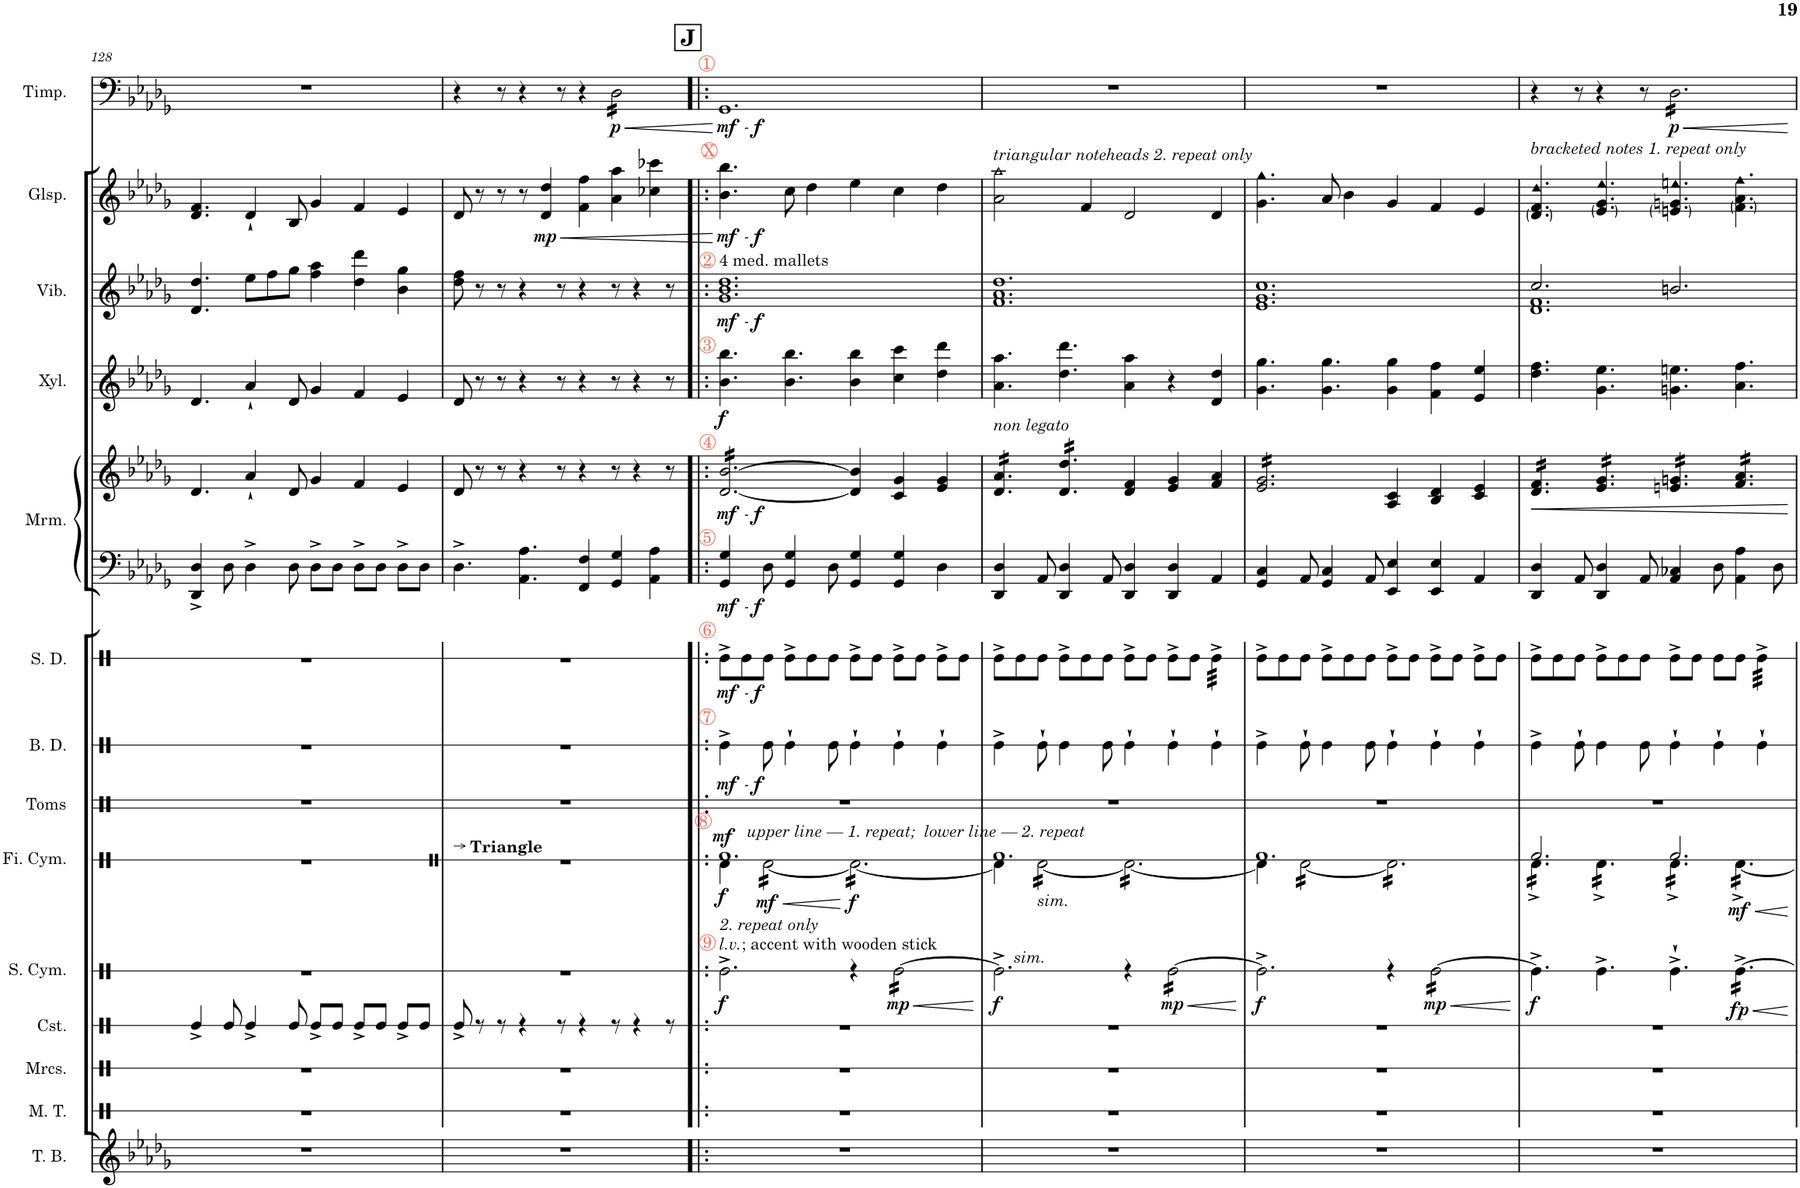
**kern	**kern	**kern	**kern	**kern	**dynam	**kern	**dynam	**kern	**kern	**dynam	**kern	**dynam	**kern	**kern	**dynam	**kern	**dynam	**kern	**dynam	**kern	**dynam	**kern	**dynam
*part14	*part13	*part12	*part11	*part10	*part10	*part9	*part9	*part8	*part7	*part7	*part6	*part6	*part5	*part5	*part5	*part4	*part4	*part3	*part3	*part2	*part2	*part1	*part1
*staff15	*staff14	*staff13	*staff12	*staff11	*staff11	*staff10	*staff10	*staff9	*staff8	*staff8	*staff7	*staff7	*staff6	*staff5	*staff5/6	*staff4	*staff4	*staff3	*staff3	*staff2	*staff2	*staff1	*staff1
*I"Tubular Bells	*I"Mark Tree	*I"Maracas	*I"Castanets	*I"Suspended Cymbal	*	*I"Triangle Finger Cymbals	*	*I"Concert Toms	*I"Bass Drum	*	*I"Snare Drum	*	*I"Marimba	*	*	*I"Xylophone	*	*I"Vibraphone	*	*I"Glockenspiel	*	*I"Timpani	*
*I'T. B.	*I'M. T.	*I'Mrcs.	*I'Cst.	*I'S. Cym.	*	*I'Tri.	*	*I'Toms	*I'B. D.	*	*I'S. D.	*	*I'Mrm.	*	*	*I'Xyl.	*	*I'Vib.	*	*I'Glsp.	*	*I'Timp.	*
!!LO:PB:g=z
*clefG2	*clefX	*clefX	*clefX	*clefX	*	*clefX	*	*clefX	*clefX	*	*clefX	*	*clefF4	*clefG2	*	*clefG2	*	*clefG2	*	*clefG2	*	*clefF4	*
*	*	*	*	*	*	*	*	*	*	*	*	*	*	*	*	*Trd-7c-12	*	*	*	*Trd-14c-24	*	*	*
*k[b-e-a-d-g-]	*k[]	*k[]	*k[]	*k[]	*	*k[]	*	*k[]	*k[]	*	*k[]	*	*k[b-e-a-d-g-]	*k[b-e-a-d-g-]	*	*k[b-e-a-d-g-]	*	*k[b-e-a-d-g-]	*	*k[b-e-a-d-g-]	*	*k[b-e-a-d-g-]	*
*M12/8	*M12/8	*M12/8	*M12/8	*M12/8	*	*M12/8	*	*M12/8	*M12/8	*	*M12/8	*	*M12/8	*M12/8	*	*M12/8	*	*M12/8	*	*M12/8	*	*M12/8	*
=128	=128	=128	=128	=128	=128	=128	=128	=128	=128	=128	=128	=128	=128	=128	=128	=128	=128	=128	=128	=128	=128	=128	=128
1.r	1.r	1.r	4Re^/	1.r	.	1.r	.	1.r	1.r	.	1.r	.	4DD-/^ 4D-/^	4.d-/	.	4.d-/	.	4.d-/ 4.dd-/	.	4.d-/ 4.f/	.	1.r	.
.	.	.	8Re/	.	.	.	.	.	.	.	.	.	8D-\	.	.	.	.	.	.	.	.	.	.
.	.	.	4Re^/	.	.	.	.	.	.	.	.	.	4D-^\	4a-`/	.	4a-`/	.	8ee-\L	.	4d-`/	.	.	.
.	.	.	.	.	.	.	.	.	.	.	.	.	.	.	.	.	.	8ff\	.	.	.	.	.
.	.	.	8Re/	.	.	.	.	.	.	.	.	.	8D-\	8d-/	.	8d-/	.	8gg-\J	.	8B-/	.	.	.
.	.	.	8Re^/L	.	.	.	.	.	.	.	.	.	8D-^\L	4g-/	.	4g-/	.	4ff\ 4aa-\	.	4g-/	.	.	.
.	.	.	8Re/J	.	.	.	.	.	.	.	.	.	8D-\J	.	.	.	.	.	.	.	.	.	.
.	.	.	8Re^/L	.	.	.	.	.	.	.	.	.	8D-^\L	4f/	.	4f/	.	4dd-\ 4ddd-\	.	4f/	.	.	.
.	.	.	8Re/J	.	.	.	.	.	.	.	.	.	8D-\J	.	.	.	.	.	.	.	.	.	.
.	.	.	8Re^/L	.	.	.	.	.	.	.	.	.	8D-^\L	4e-/	.	4e-/	.	4b-\ 4gg-\	.	4e-/	.	.	.
.	.	.	8Re/J	.	.	.	.	.	.	.	.	.	8D-\J	.	.	.	.	.	.	.	.	.	.
=129	=129	=129	=129	=129	=129	=129	=129	=129	=129	=129	=129	=129	=129	=129	=129	=129	=129	=129	=129	=129	=129	=129	=129
*	*	*	*	*	*	*clefX	*	*	*	*	*	*	*	*	*	*	*	*	*	*	*	*	*
!	!	!	!	!	!	!LO:TX:a:B:t=→ Triangle	!	!	!	!	!	!	!	!	!	!	!	!	!	!	!	!	!
1.r	1.r	1.r	8Re^/	1.r	.	1.r	.	1.r	1.r	.	1.r	.	4.D-^\	8d-/	.	8d-/	.	8dd-\ 8ff\	.	8d-/	.	4r	.
.	.	.	8r	.	.	.	.	.	.	.	.	.	.	8r	.	8r	.	8r	.	8r	.	.	.
.	.	.	8r	.	.	.	.	.	.	.	.	.	.	8r	.	8r	.	8r	.	8r	.	8r	.
.	.	.	4r	.	.	.	.	.	.	.	.	.	4.AA-\ 4.A-\	4r	.	4r	.	4r	.	8r	.	4r	.
!	!	!	!	!	!	!	!	!	!	!	!	!	!	!	!	!	!	!	!	!	!LO:HP:b	!	!
!	!	!	!	!	!	!	!	!	!	!	!	!	!	!	!	!	!	!	!	!	!LO:DY:n=1:b	!	!
.	.	.	.	.	.	.	.	.	.	.	.	.	.	.	.	.	.	.	.	4d-/ 4dd-/	< mp	.	.
.	.	.	8r	.	.	.	.	.	.	.	.	.	.	8r	.	8r	.	8r	.	.	.	8r	.
.	.	.	4r	.	.	.	.	.	.	.	.	.	4FF/ 4F/	4r	.	4r	.	4r	.	4f\ 4ff\	.	4r	.
!	!	!	!	!	!	!	!	!	!	!	!	!	!	!	!	!	!	!	!	!	!	!	!LO:HP:b
!	!	!	!	!	!	!	!	!	!	!	!	!	!	!	!	!	!	!	!	!	!	!	!LO:DY:n=1:b
*	*	*	*	*	*	*	*	*	*	*	*	*	*	*	*	*	*	*	*	*	*	*tremolo	*
.	.	.	8r	.	.	.	.	.	.	.	.	.	4GG-/ 4G-/	8r	.	8r	.	8r	.	4a-\ 4aa-\	.	16D-\LL	< p
.	.	.	.	.	.	.	.	.	.	.	.	.	.	.	.	.	.	.	.	.	.	16D-\	.
.	.	.	4r	.	.	.	.	.	.	.	.	.	.	4r	.	4r	.	4r	.	.	.	16D-\	.
.	.	.	.	.	.	.	.	.	.	.	.	.	.	.	.	.	.	.	.	.	.	16D-\	.
.	.	.	.	.	.	.	.	.	.	.	.	.	4AA-\ 4A-\	.	.	.	.	.	.	4cc-X\ 4ccc-X\	.	16D-\	.
.	.	.	.	.	.	.	.	.	.	.	.	.	.	.	.	.	.	.	.	.	.	16D-\	.
.	.	.	8r	.	.	.	.	.	.	.	.	.	.	8r	.	8r	.	8r	.	.	.	16D-\	.
.	.	.	.	.	.	.	.	.	.	.	.	.	.	.	.	.	.	.	.	.	.	16D-\JJ	.
*	*	*	*	*	*	*	*	*	*	*	*	*	*	*	*	*	*	*	*	*	*	*Xtremolo	*
.	.	.	.	.	.	.	.	.	.	.	.	.	.	.	.	.	.	.	.	.	[	.	[
!!LO:REH:place=s1:a:B:cj:fs=14:t=J
=130!|:	=130!|:	=130!|:	=130!|:	=130!|:	=130!|:	=130!|:	=130!|:	=130!|:	=130!|:	=130!|:	=130!|:	=130!|:	=130!|:	=130!|:	=130!|:	=130!|:	=130!|:	=130!|:	=130!|:	=130!|:	=130!|:	=130!|:	=130!|:
*	*	*	*	*	*	*^	*	*	*	*	*	*	*	*	*	*	*	*	*	*	*	*	*
!	!	!	!	!	!	!	!	!	!	!	!	!	!	!	!	!	!	!	!	!	!	!	!LO:TX:a:color=#FD6C54:t=1	!
!	!	!	!	!	!	!	!	!	!	!	!	!	!	!	!	!	!	!	!	!	!LO:TX:a:color=#FD6C54:t=X	!	!	!
!	!	!	!	!	!	!	!	!	!	!	!	!	!	!	!	!	!	!	!LO:TX:a:t=4 med. mallets	!	!	!	!	!
!	!	!	!	!	!	!	!	!	!	!	!	!	!	!	!	!	!	!	!LO:TX:a:color=#FD6C54:t=2	!	!	!	!	!
!	!	!	!	!	!	!	!	!	!	!	!	!	!	!	!	!	!LO:TX:a:color=#FD6C54:t=3	!	!	!	!	!	!	!
!	!	!	!	!	!	!	!	!	!	!	!	!	!	!	!LO:TX:a:color=#FD6C54:t=4	!	!	!	!	!	!	!	!	!
!	!	!	!	!	!	!	!	!	!	!	!	!	!	!LO:TX:a:color=#FD6C54:t=5	!	!	!	!	!	!	!	!	!	!
!	!	!	!	!	!	!	!	!	!	!	!	!LO:TX:a:color=#FD6C54:t=6	!	!	!	!	!	!	!	!	!	!	!	!
!	!	!	!	!	!	!	!	!	!	!LO:TX:a:color=#FD6C54:t=7	!	!	!	!	!	!	!	!	!	!	!	!	!	!
!	!	!	!	!	!	!LO:TX:a:i:t=upper line — 1. repeat;  lower line — 2. repeat	!	!	!	!	!	!	!	!	!	!	!	!	!	!	!	!	!	!
!	!	!	!	!	!	!LO:TX:a:color=#FD6C54:t=8	!	!	!	!	!	!	!	!	!	!	!	!	!	!	!	!	!	!
!	!	!	!	!LO:TX:a:i:t=l.v.	!	!	!	!	!	!	!	!	!	!	!	!	!	!	!	!	!	!	!	!
!	!	!	!	!LO:TX:a:t=; accent with wooden stick	!	!	!	!	!	!	!	!	!	!	!	!	!	!	!	!	!	!	!	!
!	!	!	!	!LO:TX:a:i:t=2. repeat only	!	!	!	!	!	!	!	!	!	!	!	!	!	!	!	!	!	!	!	!
!	!	!	!	!LO:TX:a:color=#FD6C54:t=9	!	!	!	!	!	!	!	!	!	!	!	!	!	!	!	!	!	!	!	!
!	!	!	!	!	!LO:DY:b	!	!	!LO:DY:a	!	!	!	!	!	!	!	!	!	!	!	!	!	!	!	!
!	!	!	!	!	!	!	!	!LO:DY:n=1:b	!	!	!LO:DY:b	!	!	!	!	!	!	!	!	!	!	!	!	!
!	!	!	!	!	!	!	!	!	!	!	!LO:DY:n=1:b	!	!	!	!	!	!	!	!	!	!	!	!	!
!	!	!	!	!	!	!	!	!	!	!	!LO:DY:n=2:b	!	!LO:DY:b	!	!	!	!	!	!	!	!	!	!	!
!	!	!	!	!	!	!	!	!	!	!	!	!	!LO:DY:n=1:b	!	!	!	!	!	!	!	!	!	!	!
!	!	!	!	!	!	!	!	!	!	!	!	!	!LO:DY:n=2:b	!	!	!LO:DY:b=2	!	!	!	!	!	!	!	!
!	!	!	!	!	!	!	!	!	!	!	!	!	!	!	!	!LO:DY:n=1:b=2	!	!	!	!	!	!	!	!
!	!	!	!	!	!	!	!	!	!	!	!	!	!	!	!	!LO:DY:n=2:b=2	!	!	!	!	!	!	!	!
!	!	!	!	!	!	!	!	!	!	!	!	!	!	!	!	!LO:DY:n=3:b	!	!	!	!	!	!	!	!
!	!	!	!	!	!	!	!	!	!	!	!	!	!	!	!	!LO:DY:n=4:b	!	!	!	!	!	!	!	!
!	!	!	!	!	!	!	!	!	!	!	!	!	!	!	!	!LO:DY:n=5:b	!	!LO:DY:b	!	!LO:DY:b	!	!	!	!
!	!	!	!	!	!	!	!	!	!	!	!	!	!	!	!	!	!	!	!	!LO:DY:n=1:b	!	!	!	!
!	!	!	!	!	!	!	!	!	!	!	!	!	!	!	!	!	!	!	!	!LO:DY:n=2:b	!	!LO:DY:b	!	!
!	!	!	!	!	!	!	!	!	!	!	!	!	!	!	!	!	!	!	!	!	!	!LO:DY:n=1:b	!	!
!	!	!	!	!	!	!	!	!	!	!	!	!	!	!	!	!	!	!	!	!	!	!LO:DY:n=2:b	!	!LO:DY:b
!	!	!	!	!	!	!	!	!	!	!	!	!	!	!	!	!	!	!	!	!	!	!	!	!LO:DY:n=1:b
!	!	!	!	!	!	!	!	!	!	!	!	!	!	!	!	!	!	!	!	!	!	!	!	!LO:DY:n=2:b
*	*	*	*	*	*	*	*	*	*	*	*	*	*	*	*tremolo	*	*	*	*	*	*	*	*	*
1.r	1.r	1.r	1.r	2.Re^\	f	1.Rf	4Rd\	mf f	1.r	4Re^\	mf other-dynamics f	8Re^\L	mf other-dynamics f	4GG-/ 4G-/	[16d-/ [16b-/LL	mf other-dynamics f mf other-dynamics f	4.b-\ 4.bb-\	f	1.g- 1.b- 1.dd-	mf other-dynamics f	4.b-\ 4.bb-\	mf other-dynamics f	1.GG-	mf other-dynamics f
.	.	.	.	.	.	.	.	.	.	.	.	.	.	.	16d-/ 16b-/	.	.	.	.	.	.	.	.	.
.	.	.	.	.	.	.	.	.	.	.	.	8Re\	.	.	16d-/ 16b-/	.	.	.	.	.	.	.	.	.
.	.	.	.	.	.	.	.	.	.	.	.	.	.	.	16d-/ 16b-/	.	.	.	.	.	.	.	.	.
!	!	!	!	!	!	!	!	!LO:HP:b	!	!	!	!	!	!	!	!	!	!	!	!	!	!	!	!
!	!	!	!	!	!	!	!	!LO:DY:n=2:b	!	!	!	!	!	!	!	!	!	!	!	!	!	!	!	!
*	*	*	*	*	*	*tremolo	*	*	*	*	*	*	*	*	*	*	*	*	*	*	*	*	*	*
.	.	.	.	.	.	.	[16Rd\LL	< mf	.	8Re\	.	8Re\J	.	8D-\	16d-/ 16b-/	.	.	.	.	.	.	.	.	.
.	.	.	.	.	.	.	16Rd\	.	.	.	.	.	.	.	16d-/ 16b-/	.	.	.	.	.	.	.	.	.
.	.	.	.	.	.	.	16Rd\	.	.	4Re`\	.	8Re^\L	.	4GG-/ 4G-/	16d-/ 16b-/	.	4.b-\ 4.bb-\	.	.	.	8cc\	.	.	.
.	.	.	.	.	.	.	16Rd\	.	.	.	.	.	.	.	16d-/ 16b-/	.	.	.	.	.	.	.	.	.
.	.	.	.	.	.	.	16Rd\	.	.	.	.	8Re\	.	.	16d-/ 16b-/	.	.	.	.	.	4dd-\	.	.	.
.	.	.	.	.	.	.	16Rd\	.	.	.	.	.	.	.	16d-/ 16b-/	.	.	.	.	.	.	.	.	.
.	.	.	.	.	.	.	16Rd\	.	.	8Re\	.	8Re\J	.	8D-\	16d-/ 16b-/	.	.	.	.	.	.	.	.	.
.	.	.	.	.	.	.	16Rd\JJ	.	.	.	.	.	.	.	16d-/ 16b-/JJ	.	.	.	.	.	.	.	.	.
*	*	*	*	*	*	*	*	*	*	*	*	*	*	*	*Xtremolo	*	*	*	*	*	*	*	*	*
!	!	!	!	!	!	!	!	!LO:DY:n=3:b	!	!	!	!	!	!	!	!	!	!	!	!	!	!	!	!
.	.	.	.	4r	.	.	16Rd\LL	[ f	.	4Re`\	.	8Re^\L	.	4GG-/ 4G-/	4d-/] 4b-/]	.	4b-\ 4bb-\	.	.	.	4ee-\	.	.	.
.	.	.	.	.	.	.	16Rd\	.	.	.	.	.	.	.	.	.	.	.	.	.	.	.	.	.
.	.	.	.	.	.	.	16Rd\	.	.	.	.	8Re\J	.	.	.	.	.	.	.	.	.	.	.	.
.	.	.	.	.	.	.	16Rd\	.	.	.	.	.	.	.	.	.	.	.	.	.	.	.	.	.
!	!	!	!	!	!LO:HP:b	!	!	!	!	!	!	!	!	!	!	!	!	!	!	!	!	!	!	!
!	!	!	!	!	!LO:DY:n=1:b	!	!	!	!	!	!	!	!	!	!	!	!	!	!	!	!	!	!	!
*	*	*	*	*tremolo	*	*	*	*	*	*	*	*	*	*	*	*	*	*	*	*	*	*	*	*
.	.	.	.	[16Re\LL	< mp	.	16Rd\	.	.	4Re`\	.	8Re^\L	.	4GG-/ 4G-/	4c/ 4g-/	.	4cc\ 4ccc\	.	.	.	4cc\	.	.	.
.	.	.	.	16Re\	.	.	16Rd\	.	.	.	.	.	.	.	.	.	.	.	.	.	.	.	.	.
.	.	.	.	16Re\	.	.	16Rd\	.	.	.	.	8Re\J	.	.	.	.	.	.	.	.	.	.	.	.
.	.	.	.	16Re\	.	.	16Rd\	.	.	.	.	.	.	.	.	.	.	.	.	.	.	.	.	.
.	.	.	.	16Re\	.	.	16Rd\	.	.	4Re`\	.	8Re^\L	.	4D-\	4e-/ 4g-/	.	4dd-\ 4ddd-\	.	.	.	4dd-\	.	.	.
.	.	.	.	16Re\	.	.	16Rd\	.	.	.	.	.	.	.	.	.	.	.	.	.	.	.	.	.
.	.	.	.	16Re\	.	.	16Rd\	.	.	.	.	8Re\J	.	.	.	.	.	.	.	.	.	.	.	.
.	.	.	.	16Re\JJ	.	.	16Rd\JJ	.	.	.	.	.	.	.	.	.	.	.	.	.	.	.	.	.
*	*	*	*	*	*	*Xtremolo	*	*	*	*	*	*	*	*	*	*	*	*	*	*	*	*	*	*
*	*	*	*	*Xtremolo	*	*	*	*	*	*	*	*	*	*	*	*	*	*	*	*	*	*	*	*
*	*	*	*	*	*	*v	*v	*	*	*	*	*	*	*	*	*	*	*	*	*	*	*	*	*
.	.	.	.	.	[	.	.	.	.	.	.	.	.	.	.	.	.	.	.	.	.	.	.
=131	=131	=131	=131	=131	=131	=131	=131	=131	=131	=131	=131	=131	=131	=131	=131	=131	=131	=131	=131	=131	=131	=131	=131
*	*	*	*	*	*	*^	*	*	*	*	*	*	*	*	*	*	*	*	*	*	*	*	*
!	!	!	!	!	!	!	!	!	!	!	!	!	!	!	!	!	!	!	!	!	!LO:TX:a:i:t=triangular noteheads 2. repeat only	!	!	!
!	!	!	!	!	!	!	!	!	!	!	!	!	!	!	!LO:TX:a:i:t=non legato	!	!	!	!	!	!	!	!	!
!	!	!	!	!LO:TX:a:i:t=sim.	!	!	!	!	!	!	!	!	!	!	!	!	!	!	!	!	!	!	!	!
!	!	!	!	!	!LO:DY:b	!	!	!	!	!	!	!	!	!	!	!	!	!	!	!	!	!	!	!
*	*	*	*	*	*	*	*	*	*	*	*	*	*	*	*tremolo	*	*	*	*	*	*	*	*	*
1.r	1.r	1.r	1.r	2.Re^\]	f	1.Rf	4Rd\]	.	1.r	4Re^\	.	8Re^\L	.	4DD-/ 4D-/	16d-/ 16a-/LL	.	4.a-\ 4.aa-\	.	1.f 1.a- 1.dd-	.	2a-\ 2aa-\	.	1.r	.
.	.	.	.	.	.	.	.	.	.	.	.	.	.	.	16d-/ 16a-/	.	.	.	.	.	.	.	.	.
.	.	.	.	.	.	.	.	.	.	.	.	8Re\	.	.	16d-/ 16a-/	.	.	.	.	.	.	.	.	.
.	.	.	.	.	.	.	.	.	.	.	.	.	.	.	16d-/ 16a-/	.	.	.	.	.	.	.	.	.
!	!	!	!	!	!	!	!LO:TX:b:i:t=sim.	!	!	!	!	!	!	!	!	!	!	!	!	!	!	!	!	!
*	*	*	*	*	*	*tremolo	*	*	*	*	*	*	*	*	*	*	*	*	*	*	*	*	*	*
.	.	.	.	.	.	.	[16Rd\LL	.	.	8Re`\	.	8Re\J	.	8AA-/	16d-/ 16a-/	.	.	.	.	.	.	.	.	.
.	.	.	.	.	.	.	16Rd\	.	.	.	.	.	.	.	16d-/ 16a-/JJ	.	.	.	.	.	.	.	.	.
.	.	.	.	.	.	.	16Rd\	.	.	4Re\	.	8Re^\L	.	4DD-/ 4D-/	16d-/ 16dd-/LL	.	4.dd-\ 4.ddd-\	.	.	.	.	.	.	.
.	.	.	.	.	.	.	16Rd\	.	.	.	.	.	.	.	16d-/ 16dd-/	.	.	.	.	.	.	.	.	.
.	.	.	.	.	.	.	16Rd\	.	.	.	.	8Re\	.	.	16d-/ 16dd-/	.	.	.	.	.	4f/	.	.	.
.	.	.	.	.	.	.	16Rd\	.	.	.	.	.	.	.	16d-/ 16dd-/	.	.	.	.	.	.	.	.	.
.	.	.	.	.	.	.	16Rd\	.	.	8Re\	.	8Re\J	.	8AA-/	16d-/ 16dd-/	.	.	.	.	.	.	.	.	.
.	.	.	.	.	.	.	16Rd\JJ	.	.	.	.	.	.	.	16d-/ 16dd-/JJ	.	.	.	.	.	.	.	.	.
*	*	*	*	*	*	*	*	*	*	*	*	*	*	*	*Xtremolo	*	*	*	*	*	*	*	*	*
.	.	.	.	4r	.	.	16Rd\LL	.	.	4Re`\	.	8Re^\L	.	4DD-/ 4D-/	4d-/ 4f/	.	4a-\ 4aa-\	.	.	.	2d-/	.	.	.
.	.	.	.	.	.	.	16Rd\	.	.	.	.	.	.	.	.	.	.	.	.	.	.	.	.	.
.	.	.	.	.	.	.	16Rd\	.	.	.	.	8Re\J	.	.	.	.	.	.	.	.	.	.	.	.
.	.	.	.	.	.	.	16Rd\	.	.	.	.	.	.	.	.	.	.	.	.	.	.	.	.	.
!	!	!	!	!	!LO:HP:b	!	!	!	!	!	!	!	!	!	!	!	!	!	!	!	!	!	!	!
!	!	!	!	!	!LO:DY:n=1:b	!	!	!	!	!	!	!	!	!	!	!	!	!	!	!	!	!	!	!
*	*	*	*	*tremolo	*	*	*	*	*	*	*	*	*	*	*	*	*	*	*	*	*	*	*	*
.	.	.	.	[16Re\LL	< mp	.	16Rd\	.	.	4Re`\	.	8Re^\L	.	4DD-/ 4D-/	4e-/ 4g-/	.	4r	.	.	.	.	.	.	.
.	.	.	.	16Re\	.	.	16Rd\	.	.	.	.	.	.	.	.	.	.	.	.	.	.	.	.	.
.	.	.	.	16Re\	.	.	16Rd\	.	.	.	.	8Re\J	.	.	.	.	.	.	.	.	.	.	.	.
.	.	.	.	16Re\	.	.	16Rd\	.	.	.	.	.	.	.	.	.	.	.	.	.	.	.	.	.
*	*	*	*	*	*	*	*	*	*	*	*	*tremolo	*	*	*	*	*	*	*	*	*	*	*	*
.	.	.	.	16Re\	.	.	16Rd\	.	.	4Re`\	.	32Re^\LLL	.	4AA-/	4f/ 4a-/	.	4d-/ 4dd-/	.	.	.	4d-/	.	.	.
.	.	.	.	.	.	.	.	.	.	.	.	32Re^\	.	.	.	.	.	.	.	.	.	.	.	.
.	.	.	.	16Re\	.	.	16Rd\	.	.	.	.	32Re^\	.	.	.	.	.	.	.	.	.	.	.	.
.	.	.	.	.	.	.	.	.	.	.	.	32Re^\	.	.	.	.	.	.	.	.	.	.	.	.
.	.	.	.	16Re\	.	.	16Rd\	.	.	.	.	32Re^\	.	.	.	.	.	.	.	.	.	.	.	.
.	.	.	.	.	.	.	.	.	.	.	.	32Re^\	.	.	.	.	.	.	.	.	.	.	.	.
.	.	.	.	16Re\JJ	.	.	16Rd\JJ	.	.	.	.	32Re^\	.	.	.	.	.	.	.	.	.	.	.	.
*	*	*	*	*	*	*Xtremolo	*	*	*	*	*	*	*	*	*	*	*	*	*	*	*	*	*	*
*	*	*	*	*Xtremolo	*	*	*	*	*	*	*	*	*	*	*	*	*	*	*	*	*	*	*	*
.	.	.	.	.	.	.	.	.	.	.	.	32Re^\JJJ	.	.	.	.	.	.	.	.	.	.	.	.
*	*	*	*	*	*	*	*	*	*	*	*	*Xtremolo	*	*	*	*	*	*	*	*	*	*	*	*
*	*	*	*	*	*	*v	*v	*	*	*	*	*	*	*	*	*	*	*	*	*	*	*	*	*
.	.	.	.	.	[	.	.	.	.	.	.	.	.	.	.	.	.	.	.	.	.	.	.
=132	=132	=132	=132	=132	=132	=132	=132	=132	=132	=132	=132	=132	=132	=132	=132	=132	=132	=132	=132	=132	=132	=132	=132
*	*	*	*	*	*	*^	*	*	*	*	*	*	*	*	*	*	*	*	*	*	*	*	*
!	!	!	!	!	!LO:DY:b	!	!	!	!	!	!	!	!	!	!	!	!	!	!	!	!	!	!	!
*	*	*	*	*	*	*	*	*	*	*	*	*	*	*	*tremolo	*	*	*	*	*	*	*	*	*
1.r	1.r	1.r	1.r	2.Re^\]	f	1.Rf	4Rd\]	.	1.r	4Re^\	.	8Re^\L	.	4GG-/ 4C/	16e-/ 16g-/LL	.	4.g-\ 4.gg-\	.	1.e- 1.g- 1.cc	.	4.g-\ 4.gg-\	.	1.r	.
.	.	.	.	.	.	.	.	.	.	.	.	.	.	.	16e-/ 16g-/	.	.	.	.	.	.	.	.	.
.	.	.	.	.	.	.	.	.	.	.	.	8Re\	.	.	16e-/ 16g-/	.	.	.	.	.	.	.	.	.
.	.	.	.	.	.	.	.	.	.	.	.	.	.	.	16e-/ 16g-/	.	.	.	.	.	.	.	.	.
*	*	*	*	*	*	*tremolo	*	*	*	*	*	*	*	*	*	*	*	*	*	*	*	*	*	*
.	.	.	.	.	.	.	[16Rd\LL	.	.	8Re`\	.	8Re\J	.	8AA-/	16e-/ 16g-/	.	.	.	.	.	.	.	.	.
.	.	.	.	.	.	.	16Rd\	.	.	.	.	.	.	.	16e-/ 16g-/	.	.	.	.	.	.	.	.	.
.	.	.	.	.	.	.	16Rd\	.	.	4Re\	.	8Re^\L	.	4GG-/ 4C/	16e-/ 16g-/	.	4.g-\ 4.gg-\	.	.	.	8a-/	.	.	.
.	.	.	.	.	.	.	16Rd\	.	.	.	.	.	.	.	16e-/ 16g-/	.	.	.	.	.	.	.	.	.
.	.	.	.	.	.	.	16Rd\	.	.	.	.	8Re\	.	.	16e-/ 16g-/	.	.	.	.	.	4b-\	.	.	.
.	.	.	.	.	.	.	16Rd\	.	.	.	.	.	.	.	16e-/ 16g-/	.	.	.	.	.	.	.	.	.
.	.	.	.	.	.	.	16Rd\	.	.	8Re\	.	8Re\J	.	8AA-/	16e-/ 16g-/	.	.	.	.	.	.	.	.	.
.	.	.	.	.	.	.	16Rd\JJ	.	.	.	.	.	.	.	16e-/ 16g-/JJ	.	.	.	.	.	.	.	.	.
*	*	*	*	*	*	*	*	*	*	*	*	*	*	*	*Xtremolo	*	*	*	*	*	*	*	*	*
.	.	.	.	4r	.	.	16Rd\]LL	.	.	4Re`\	.	8Re^\L	.	4EE-/ 4E-/	4A-/ 4c/	.	4g-\ 4gg-\	.	.	.	4g-/	.	.	.
.	.	.	.	.	.	.	16Rd\	.	.	.	.	.	.	.	.	.	.	.	.	.	.	.	.	.
.	.	.	.	.	.	.	16Rd\	.	.	.	.	8Re\J	.	.	.	.	.	.	.	.	.	.	.	.
.	.	.	.	.	.	.	16Rd\	.	.	.	.	.	.	.	.	.	.	.	.	.	.	.	.	.
!	!	!	!	!	!LO:HP:b	!	!	!	!	!	!	!	!	!	!	!	!	!	!	!	!	!	!	!
!	!	!	!	!	!LO:DY:n=1:b	!	!	!	!	!	!	!	!	!	!	!	!	!	!	!	!	!	!	!
*	*	*	*	*tremolo	*	*	*	*	*	*	*	*	*	*	*	*	*	*	*	*	*	*	*	*
.	.	.	.	[16Re\LL	< mp	.	16Rd\	.	.	4Re`\	.	8Re^\L	.	4EE-/ 4E-/	4B-/ 4d-/	.	4f\ 4ff\	.	.	.	4f/	.	.	.
.	.	.	.	16Re\	.	.	16Rd\	.	.	.	.	.	.	.	.	.	.	.	.	.	.	.	.	.
.	.	.	.	16Re\	.	.	16Rd\	.	.	.	.	8Re\J	.	.	.	.	.	.	.	.	.	.	.	.
.	.	.	.	16Re\	.	.	16Rd\	.	.	.	.	.	.	.	.	.	.	.	.	.	.	.	.	.
.	.	.	.	16Re\	.	.	16Rd\	.	.	4Re`\	.	8Re^\L	.	4AA-/	4c/ 4e-/	.	4e-/ 4ee-/	.	.	.	4e-/	.	.	.
.	.	.	.	16Re\	.	.	16Rd\	.	.	.	.	.	.	.	.	.	.	.	.	.	.	.	.	.
.	.	.	.	16Re\	.	.	16Rd\	.	.	.	.	8Re\J	.	.	.	.	.	.	.	.	.	.	.	.
.	.	.	.	16Re\JJ	.	.	16Rd\JJ	.	.	.	.	.	.	.	.	.	.	.	.	.	.	.	.	.
*	*	*	*	*Xtremolo	*	*	*	*	*	*	*	*	*	*	*	*	*	*	*	*	*	*	*	*
*	*	*	*	*	*	*v	*v	*	*	*	*	*	*	*	*	*	*	*	*	*	*	*	*	*
.	.	.	.	.	[	.	.	.	.	.	.	.	.	.	.	.	.	.	.	.	.	.	.
=133	=133	=133	=133	=133	=133	=133	=133	=133	=133	=133	=133	=133	=133	=133	=133	=133	=133	=133	=133	=133	=133	=133	=133
*	*	*	*	*	*	*^	*	*	*	*	*	*	*	*	*	*	*	*	*	*	*	*	*
!	!	!	!	!	!	!	!	!	!	!	!	!	!	!	!	!	!	!	!	!	!LO:TX:a:i:t=bracketed notes 1. repeat only	!	!	!
!	!	!	!	!	!LO:DY:b	!	!	!	!	!	!	!	!	!	!	!LO:HP:b	!	!	!	!	!	!	!	!
*	*	*	*	*	*	*	*	*	*	*	*	*	*	*	*	*	*	*	*^	*	*	*	*	*
*	*	*	*	*	*	*	*	*	*	*	*	*	*	*	*tremolo	*	*	*	*	*	*	*	*	*	*
1.r	1.r	1.r	1.r	4.Re^\]	f	2.Rf/	16Rd^\LL	.	1.r	4Re^\	.	8Re^\L	.	4DD-/ 4D-/	16d-/ 16f/LL	<	4.dd-\ 4.ff\	.	2.cc/	1.d- 1.f	.	4.d-/ 4.f/ 4.dd-/	.	4r	.
.	.	.	.	.	.	.	16Rd^\	.	.	.	.	.	.	.	16d-/ 16f/	.	.	.	.	.	.	.	.	.	.
.	.	.	.	.	.	.	16Rd^\	.	.	.	.	8Re\	.	.	16d-/ 16f/	.	.	.	.	.	.	.	.	.	.
.	.	.	.	.	.	.	16Rd^\	.	.	.	.	.	.	.	16d-/ 16f/	.	.	.	.	.	.	.	.	.	.
.	.	.	.	.	.	.	16Rd^\	.	.	8Re`\	.	8Re\J	.	8AA-/	16d-/ 16f/	.	.	.	.	.	.	.	.	8r	.
.	.	.	.	.	.	.	16Rd^\JJ	.	.	.	.	.	.	.	16d-/ 16f/JJ	.	.	.	.	.	.	.	.	.	.
.	.	.	.	4.Re^\	.	.	16Rd^\LL	.	.	4Re\	.	8Re^\L	.	4DD-/ 4D-/	16e-/ 16g-/LL	.	4.g-\ 4.ee-\	.	.	.	.	4.e-/ 4.g-/ 4.ee-/	.	4r	.
.	.	.	.	.	.	.	16Rd^\	.	.	.	.	.	.	.	16e-/ 16g-/	.	.	.	.	.	.	.	.	.	.
.	.	.	.	.	.	.	16Rd^\	.	.	.	.	8Re\	.	.	16e-/ 16g-/	.	.	.	.	.	.	.	.	.	.
.	.	.	.	.	.	.	16Rd^\	.	.	.	.	.	.	.	16e-/ 16g-/	.	.	.	.	.	.	.	.	.	.
.	.	.	.	.	.	.	16Rd^\	.	.	8Re\	.	8Re\J	.	8AA-/	16e-/ 16g-/	.	.	.	.	.	.	.	.	8r	.
.	.	.	.	.	.	.	16Rd^\JJ	.	.	.	.	.	.	.	16e-/ 16g-/JJ	.	.	.	.	.	.	.	.	.	.
!	!	!	!	!	!	!	!	!	!	!	!	!	!	!	!	!	!	!	!	!	!	!	!	!	!LO:HP:b
!	!	!	!	!	!	!	!	!	!	!	!	!	!	!	!	!	!	!	!	!	!	!	!	!	!LO:DY:n=1:b
*	*	*	*	*	*	*	*	*	*	*	*	*	*	*	*	*	*	*	*	*	*	*	*	*tremolo	*
.	.	.	.	4.Re^`\	.	2.Rf/	16Rd^\LL	.	.	4Re`\	.	8Re^\L	.	4AA-/ 4C-X/	16en/ 16gn/LL	.	4.gn\ 4.een\	.	2.bn/	.	.	4.en/ 4.gn/ 4.een/	.	16D-\LL	< p
.	.	.	.	.	.	.	16Rd^\	.	.	.	.	.	.	.	16en/ 16gn/	.	.	.	.	.	.	.	.	16D-\	.
.	.	.	.	.	.	.	16Rd^\	.	.	.	.	8Re\J	.	.	16en/ 16gn/	.	.	.	.	.	.	.	.	16D-\	.
.	.	.	.	.	.	.	16Rd^\	.	.	.	.	.	.	.	16en/ 16gn/	.	.	.	.	.	.	.	.	16D-\	.
.	.	.	.	.	.	.	16Rd^\	.	.	4Re`\	.	8Re\L	.	8D-\	16en/ 16gn/	.	.	.	.	.	.	.	.	16D-\	.
.	.	.	.	.	.	.	16Rd^\JJ	.	.	.	.	.	.	.	16en/ 16gn/JJ	.	.	.	.	.	.	.	.	16D-\	.
!	!	!	!	!	!LO:HP:b	!	!	!	!	!	!	!	!	!	!	!	!	!	!	!	!	!	!	!	!
!	!	!	!	!	!LO:DY:n=1:b	!	!	!LO:DY:b	!	!	!	!	!	!	!	!	!	!	!	!	!	!	!	!	!
*	*	*	*	*tremolo	*	*	*	*	*	*	*	*	*	*	*	*	*	*	*	*	*	*	*	*	*
.	.	.	.	[16Re^\LL	< fp	.	[16Rd^\LL	mf	.	.	.	8Re\J	.	4AA-\ 4A-\	16f/ 16a-/LL	.	4.a-\ 4.ff\	.	.	.	.	4.f\ 4.a-\ 4.ff\	.	16D-\	.
.	.	.	.	16Re^\	.	.	16Rd^\	.	.	.	.	.	.	.	16f/ 16a-/	.	.	.	.	.	.	.	.	16D-\	.
*	*	*	*	*	*	*	*	*	*	*	*	*tremolo	*	*	*	*	*	*	*	*	*	*	*	*	*
.	.	.	.	16Re^\	.	.	16Rd^\	.	.	4Re`\	.	32Re^\LLL	.	.	16f/ 16a-/	.	.	.	.	.	.	.	.	16D-\	.
.	.	.	.	.	.	.	.	.	.	.	.	32Re^\	.	.	.	.	.	.	.	.	.	.	.	.	.
.	.	.	.	16Re^\	.	.	16Rd^\	.	.	.	.	32Re^\	.	.	16f/ 16a-/	.	.	.	.	.	.	.	.	16D-\	.
.	.	.	.	.	.	.	.	.	.	.	.	32Re^\	.	.	.	.	.	.	.	.	.	.	.	.	.
.	.	.	.	16Re^\	.	.	16Rd^\	.	.	.	.	32Re^\	.	8D-\	16f/ 16a-/	.	.	.	.	.	.	.	.	16D-\	.
.	.	.	.	.	.	.	.	.	.	.	.	32Re^\	.	.	.	.	.	.	.	.	.	.	.	.	.
.	.	.	.	16Re^\JJ	.	.	16Rd^\JJ	.	.	.	.	32Re^\	.	.	16f/ 16a-/JJ	.	.	.	.	.	.	.	.	16D-\JJ	.
*	*	*	*	*	*	*	*	*	*	*	*	*	*	*	*	*	*	*	*	*	*	*	*	*Xtremolo	*
*	*	*	*	*	*	*	*	*	*	*	*	*	*	*	*Xtremolo	*	*	*	*	*	*	*	*	*	*
*	*	*	*	*	*	*Xtremolo	*	*	*	*	*	*	*	*	*	*	*	*	*	*	*	*	*	*	*
*	*	*	*	*Xtremolo	*	*	*	*	*	*	*	*	*	*	*	*	*	*	*	*	*	*	*	*	*
.	.	.	.	.	.	.	.	.	.	.	.	32Re^\JJJ	.	.	.	.	.	.	.	.	.	.	.	.	.
*	*	*	*	*	*	*	*	*	*	*	*	*Xtremolo	*	*	*	*	*	*	*	*	*	*	*	*	*
*	*	*	*	*	*	*v	*v	*	*	*	*	*	*	*	*	*	*	*	*v	*v	*	*	*	*	*
.	.	.	.	.	[	.	.	.	.	.	.	.	.	.	[	.	.	.	.	.	.	.	[
=	=	=	=	=	=	=	=	=	=	=	=	=	=	=	=	=	=	=	=	=	=	=	=
*-	*-	*-	*-	*-	*-	*-	*-	*-	*-	*-	*-	*-	*-	*-	*-	*-	*-	*-	*-	*-	*-	*-	*-
